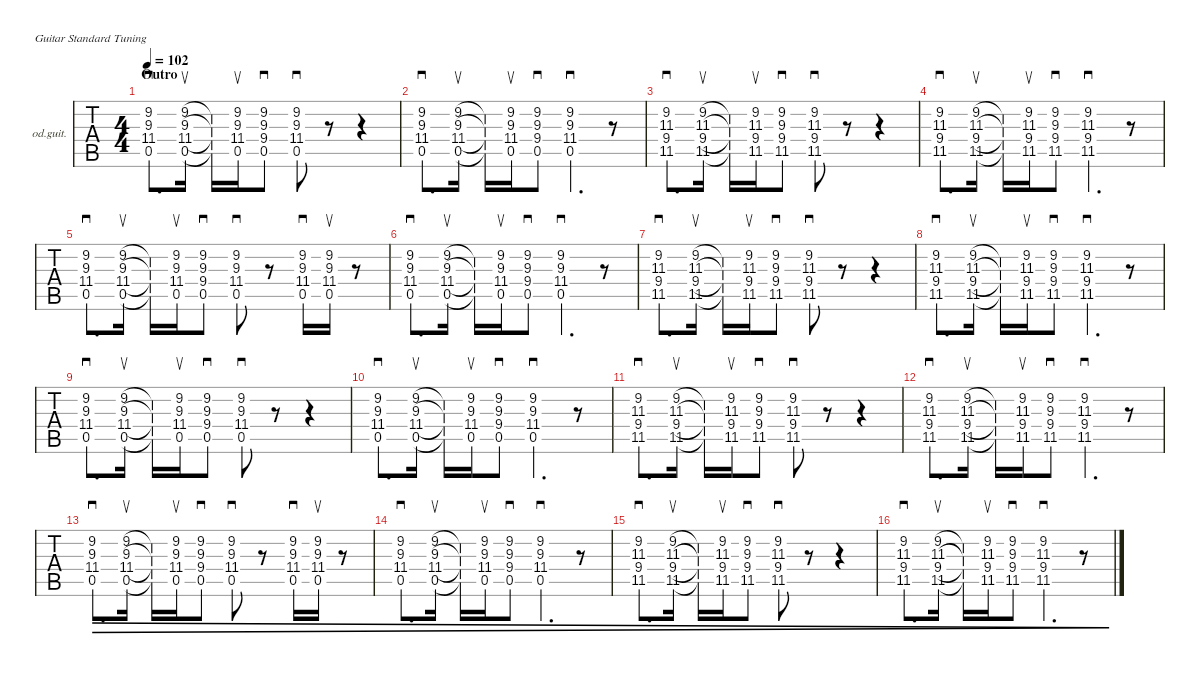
\defaultSystemsLayout 4
\hideDynamics
\bracketExtendMode nobrackets
\firstSystemTrackNameOrientation horizontal
\otherSystemsTrackNameOrientation horizontal
\track ("" "od.guit.") {defaultSystemsLayout 4 instrument overdrivenguitar}
\staff {tabs}
\tuning (E4 B3 G3 D3 A2 E2)
\ts (4 4)
\section ("" "Outro")
\tempo 102
\clef g2
\ks e
(0.5{acc forcenatural} 11.4{acc #} 9.3{acc forcenatural} 9.2{acc #}).8{d sd dy mp beam Up} (0.5{acc forcenatural} 11.4{acc #} 9.3{acc forcenatural} 9.2{acc #}).16{su beam Up} (9.3{t acc forcenatural} 9.2{t acc #} 0.5{t acc forcenatural} 11.4{t acc #}).16{beam Up} (0.5{acc forcenatural} 11.4{acc #} 9.3{acc forcenatural} 9.2{acc #}).16{su beam Up} (0.5{acc forcenatural} 9.4{acc forcenatural} 9.3{acc forcenatural} 9.2{acc #}).8{sd beam Up} (0.5{acc forcenatural} 11.4{acc #} 9.3{acc forcenatural} 9.2{acc #}).8{sd beam Up} r.8{beam Up} r.4{beam Up} |
(0.5{acc forcenatural} 11.4{acc #} 9.3{acc forcenatural} 9.2{acc #}).8{d sd beam Up} (0.5{acc forcenatural} 11.4{acc #} 9.3{acc forcenatural} 9.2{acc #}).16{su beam Up} (9.3{t acc forcenatural} 9.2{t acc #} 0.5{t acc forcenatural} 11.4{t acc #}).16{beam Up} (0.5{acc forcenatural} 11.4{acc #} 9.3{acc forcenatural} 9.2{acc #}).16{su beam Up} (0.5{acc forcenatural} 9.4{acc forcenatural} 9.3{acc forcenatural} 9.2{acc #}).8{sd beam Up} (0.5{acc forcenatural} 11.4{acc #} 9.3{acc forcenatural} 9.2{acc #}).4{d sd beam Up} r.8{beam Up} |
(11.5{acc #} 9.4{acc forcenatural} 11.3{acc #} 9.2{acc #}).8{d sd beam Down} (11.5{acc #} 9.4{acc forcenatural} 11.3{acc #} 9.2{acc #}).16{su beam Down} (11.5{t acc #} 9.4{t acc forcenatural} 11.3{t acc #} 9.2{t acc #}).16{beam Down} (11.5{acc #} 9.4{acc forcenatural} 11.3{acc #} 9.2{acc #}).16{su beam Down} (11.5{acc #} 9.4{acc forcenatural} 9.3{acc forcenatural} 9.2{acc #}).8{sd beam Down} (11.5{acc #} 9.4{acc forcenatural} 11.3{acc #} 9.2{acc #}).8{sd beam Down} r.8{beam Down} r.4{beam Down} |
(11.5{acc #} 9.4{acc forcenatural} 11.3{acc #} 9.2{acc #}).8{d sd beam Down} (11.5{acc #} 9.4{acc forcenatural} 11.3{acc #} 9.2{acc #}).16{su beam Down} (11.5{t acc #} 9.4{t acc forcenatural} 11.3{t acc #} 9.2{t acc #}).16{beam Down} (11.5{acc #} 9.4{acc forcenatural} 11.3{acc #} 9.2{acc #}).16{su beam Down} (11.5{acc #} 9.4{acc forcenatural} 9.3{acc forcenatural} 9.2{acc #}).8{sd beam Down} (11.5{acc #} 9.4{acc forcenatural} 11.3{acc #} 9.2{acc #}).4{d sd beam Down} r.8{beam Down} |
(0.5{acc forcenatural} 11.4{acc #} 9.3{acc forcenatural} 9.2{acc #}).8{d sd beam Up} (0.5{acc forcenatural} 11.4{acc #} 9.3{acc forcenatural} 9.2{acc #}).16{su beam Up} (9.3{t acc forcenatural} 9.2{t acc #} 0.5{t acc forcenatural} 11.4{t acc #}).16{beam Up} (0.5{acc forcenatural} 11.4{acc #} 9.3{acc forcenatural} 9.2{acc #}).16{su beam Up} (0.5{acc forcenatural} 9.4{acc forcenatural} 9.3{acc forcenatural} 9.2{acc #}).8{sd beam Up} (0.5{acc forcenatural} 11.4{acc #} 9.3{acc forcenatural} 9.2{acc #}).8{sd beam Up} r.8{beam Up} (0.5{acc forcenatural} 11.4{acc #} 9.3{acc forcenatural} 9.2{acc #}).16{sd beam Up} (0.5{acc forcenatural} 11.4{acc #} 9.3{acc forcenatural} 9.2{acc #}).16{su beam Up} r.8{beam Up} |
(0.5{acc forcenatural} 11.4{acc #} 9.3{acc forcenatural} 9.2{acc #}).8{d sd beam Up} (0.5{acc forcenatural} 11.4{acc #} 9.3{acc forcenatural} 9.2{acc #}).16{su beam Up} (9.3{t acc forcenatural} 9.2{t acc #} 0.5{t acc forcenatural} 11.4{t acc #}).16{beam Up} (0.5{acc forcenatural} 11.4{acc #} 9.3{acc forcenatural} 9.2{acc #}).16{su beam Up} (0.5{acc forcenatural} 9.4{acc forcenatural} 9.3{acc forcenatural} 9.2{acc #}).8{sd beam Up} (0.5{acc forcenatural} 11.4{acc #} 9.3{acc forcenatural} 9.2{acc #}).4{d sd beam Up} r.8{beam Up} |
(11.5{acc #} 9.4{acc forcenatural} 11.3{acc #} 9.2{acc #}).8{d sd beam Down} (11.5{acc #} 9.4{acc forcenatural} 11.3{acc #} 9.2{acc #}).16{su beam Down} (11.5{t acc #} 9.4{t acc forcenatural} 11.3{t acc #} 9.2{t acc #}).16{beam Down} (11.5{acc #} 9.4{acc forcenatural} 11.3{acc #} 9.2{acc #}).16{su beam Down} (11.5{acc #} 9.4{acc forcenatural} 9.3{acc forcenatural} 9.2{acc #}).8{sd beam Down} (11.5{acc #} 9.4{acc forcenatural} 11.3{acc #} 9.2{acc #}).8{sd beam Down} r.8{beam Down} r.4{beam Down} |
(11.5{acc #} 9.4{acc forcenatural} 11.3{acc #} 9.2{acc #}).8{d sd beam Down} (11.5{acc #} 9.4{acc forcenatural} 11.3{acc #} 9.2{acc #}).16{su beam Down} (11.5{t acc #} 9.4{t acc forcenatural} 11.3{t acc #} 9.2{t acc #}).16{beam Down} (11.5{acc #} 9.4{acc forcenatural} 11.3{acc #} 9.2{acc #}).16{su beam Down} (11.5{acc #} 9.4{acc forcenatural} 9.3{acc forcenatural} 9.2{acc #}).8{sd beam Down} (11.5{acc #} 9.4{acc forcenatural} 11.3{acc #} 9.2{acc #}).4{d sd beam Down} r.8{beam Down} |
(0.5{acc forcenatural} 11.4{acc #} 9.3{acc forcenatural} 9.2{acc #}).8{d sd beam Up} (0.5{acc forcenatural} 11.4{acc #} 9.3{acc forcenatural} 9.2{acc #}).16{su beam Up} (9.3{t acc forcenatural} 9.2{t acc #} 0.5{t acc forcenatural} 11.4{t acc #}).16{beam Up} (0.5{acc forcenatural} 11.4{acc #} 9.3{acc forcenatural} 9.2{acc #}).16{su beam Up} (0.5{acc forcenatural} 9.4{acc forcenatural} 9.3{acc forcenatural} 9.2{acc #}).8{sd beam Up} (0.5{acc forcenatural} 11.4{acc #} 9.3{acc forcenatural} 9.2{acc #}).8{sd beam Up} r.8{beam Up} r.4{beam Up} |
(0.5{acc forcenatural} 11.4{acc #} 9.3{acc forcenatural} 9.2{acc #}).8{d sd beam Up} (0.5{acc forcenatural} 11.4{acc #} 9.3{acc forcenatural} 9.2{acc #}).16{su beam Up} (9.3{t acc forcenatural} 9.2{t acc #} 0.5{t acc forcenatural} 11.4{t acc #}).16{beam Up} (0.5{acc forcenatural} 11.4{acc #} 9.3{acc forcenatural} 9.2{acc #}).16{su beam Up} (0.5{acc forcenatural} 9.4{acc forcenatural} 9.3{acc forcenatural} 9.2{acc #}).8{sd beam Up} (0.5{acc forcenatural} 11.4{acc #} 9.3{acc forcenatural} 9.2{acc #}).4{d sd beam Up} r.8{beam Up} |
(11.5{acc #} 9.4{acc forcenatural} 11.3{acc #} 9.2{acc #}).8{d sd beam Down} (11.5{acc #} 9.4{acc forcenatural} 11.3{acc #} 9.2{acc #}).16{su beam Down} (11.5{t acc #} 9.4{t acc forcenatural} 11.3{t acc #} 9.2{t acc #}).16{beam Down} (11.5{acc #} 9.4{acc forcenatural} 11.3{acc #} 9.2{acc #}).16{su beam Down} (11.5{acc #} 9.4{acc forcenatural} 9.3{acc forcenatural} 9.2{acc #}).8{sd beam Down} (11.5{acc #} 9.4{acc forcenatural} 11.3{acc #} 9.2{acc #}).8{sd beam Down} r.8{beam Down} r.4{beam Down} |
(11.5{acc #} 9.4{acc forcenatural} 11.3{acc #} 9.2{acc #}).8{d sd beam Down} (11.5{acc #} 9.4{acc forcenatural} 11.3{acc #} 9.2{acc #}).16{su beam Down} (11.5{t acc #} 9.4{t acc forcenatural} 11.3{t acc #} 9.2{t acc #}).16{beam Down} (11.5{acc #} 9.4{acc forcenatural} 11.3{acc #} 9.2{acc #}).16{su beam Down} (11.5{acc #} 9.4{acc forcenatural} 9.3{acc forcenatural} 9.2{acc #}).8{sd beam Down} (11.5{acc #} 9.4{acc forcenatural} 11.3{acc #} 9.2{acc #}).4{d sd beam Down} r.8{beam Down} |
(0.5{acc forcenatural} 11.4{acc #} 9.3{acc forcenatural} 9.2{acc #}).8{d sd dec dy p beam Up} (0.5{acc forcenatural} 11.4{acc #} 9.3{acc forcenatural} 9.2{acc #}).16{su dec beam Up} (9.3{t acc forcenatural} 9.2{t acc #} 0.5{t acc forcenatural} 11.4{t acc #}).16{dec beam Up} (0.5{acc forcenatural} 11.4{acc #} 9.3{acc forcenatural} 9.2{acc #}).16{su dec beam Up} (0.5{acc forcenatural} 9.4{acc forcenatural} 9.3{acc forcenatural} 9.2{acc #}).8{sd dec beam Up} (0.5{acc forcenatural} 11.4{acc #} 9.3{acc forcenatural} 9.2{acc #}).8{sd dec beam Up} r.8{dec beam Up} (0.5{acc forcenatural} 11.4{acc #} 9.3{acc forcenatural} 9.2{acc #}).16{sd dec beam Up} (0.5{acc forcenatural} 11.4{acc #} 9.3{acc forcenatural} 9.2{acc #}).16{su dec beam Up} r.8{dec beam Up} |
(0.5{acc forcenatural} 11.4{acc #} 9.3{acc forcenatural} 9.2{acc #}).8{d sd dec beam Up} (0.5{acc forcenatural} 11.4{acc #} 9.3{acc forcenatural} 9.2{acc #}).16{su dec beam Up} (9.3{t acc forcenatural} 9.2{t acc #} 0.5{t acc forcenatural} 11.4{t acc #}).16{dec beam Up} (0.5{acc forcenatural} 11.4{acc #} 9.3{acc forcenatural} 9.2{acc #}).16{su dec beam Up} (0.5{acc forcenatural} 9.4{acc forcenatural} 9.3{acc forcenatural} 9.2{acc #}).8{sd dec beam Up} (0.5{acc forcenatural} 11.4{acc #} 9.3{acc forcenatural} 9.2{acc #}).4{d sd dec beam Up} r.8{dec beam Up} |
(11.5{acc #} 9.4{acc forcenatural} 11.3{acc #} 9.2{acc #}).8{d sd dec dy pp beam Down} (11.5{acc #} 9.4{acc forcenatural} 11.3{acc #} 9.2{acc #}).16{su dec beam Down} (11.5{t acc #} 9.4{t acc forcenatural} 11.3{t acc #} 9.2{t acc #}).16{dec beam Down} (11.5{acc #} 9.4{acc forcenatural} 11.3{acc #} 9.2{acc #}).16{su dec beam Down} (11.5{acc #} 9.4{acc forcenatural} 9.3{acc forcenatural} 9.2{acc #}).8{sd dec beam Down} (11.5{acc #} 9.4{acc forcenatural} 11.3{acc #} 9.2{acc #}).8{sd dec beam Down} r.8{dec beam Down} r.4{dec beam Down} |
(11.5{acc #} 9.4{acc forcenatural} 11.3{acc #} 9.2{acc #}).8{d sd dec dy ppp beam Down} (11.5{acc #} 9.4{acc forcenatural} 11.3{acc #} 9.2{acc #}).16{su dec beam Down} (11.5{t acc #} 9.4{t acc forcenatural} 11.3{t acc #} 9.2{t acc #}).16{dec beam Down} (11.5{acc #} 9.4{acc forcenatural} 11.3{acc #} 9.2{acc #}).16{su dec beam Down} (11.5{acc #} 9.4{acc forcenatural} 9.3{acc forcenatural} 9.2{acc #}).8{sd dec beam Down} (11.5{acc #} 9.4{acc forcenatural} 11.3{acc #} 9.2{acc #}).4{d sd dec beam Down} r.8{dec beam Down}
